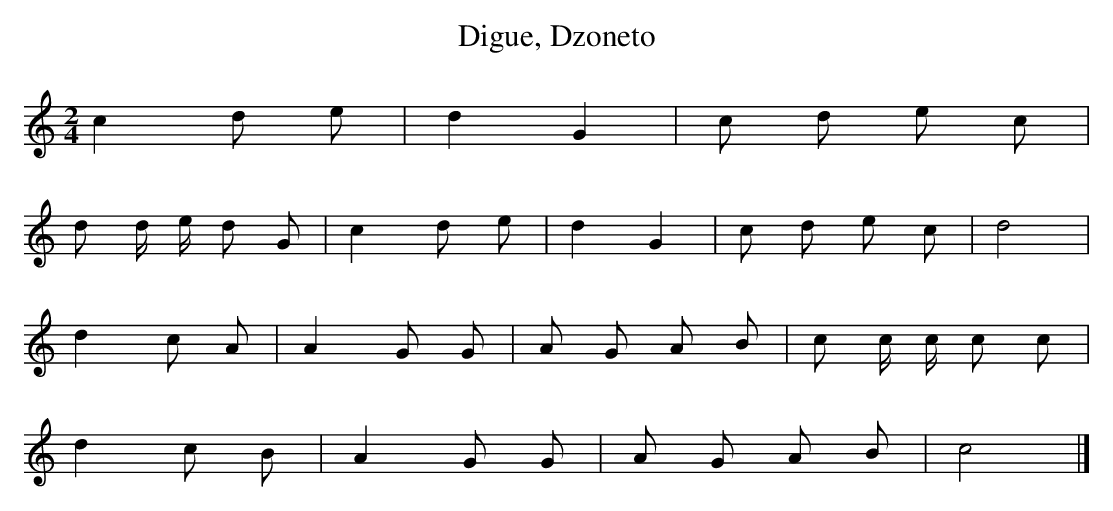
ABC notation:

X:1
T:Digue, Dzoneto
M:2/4
L:1/8
K:C
c2 d e | d2 G2 | c d e c |
d d/ e/ d G | c2 d e | d2 G2 | c d e c | d4 |
d2 c A | A2 G G | A G A B | c c/ c/ c c |
d2 c B | A2 G G | A G A B | c4 |]
